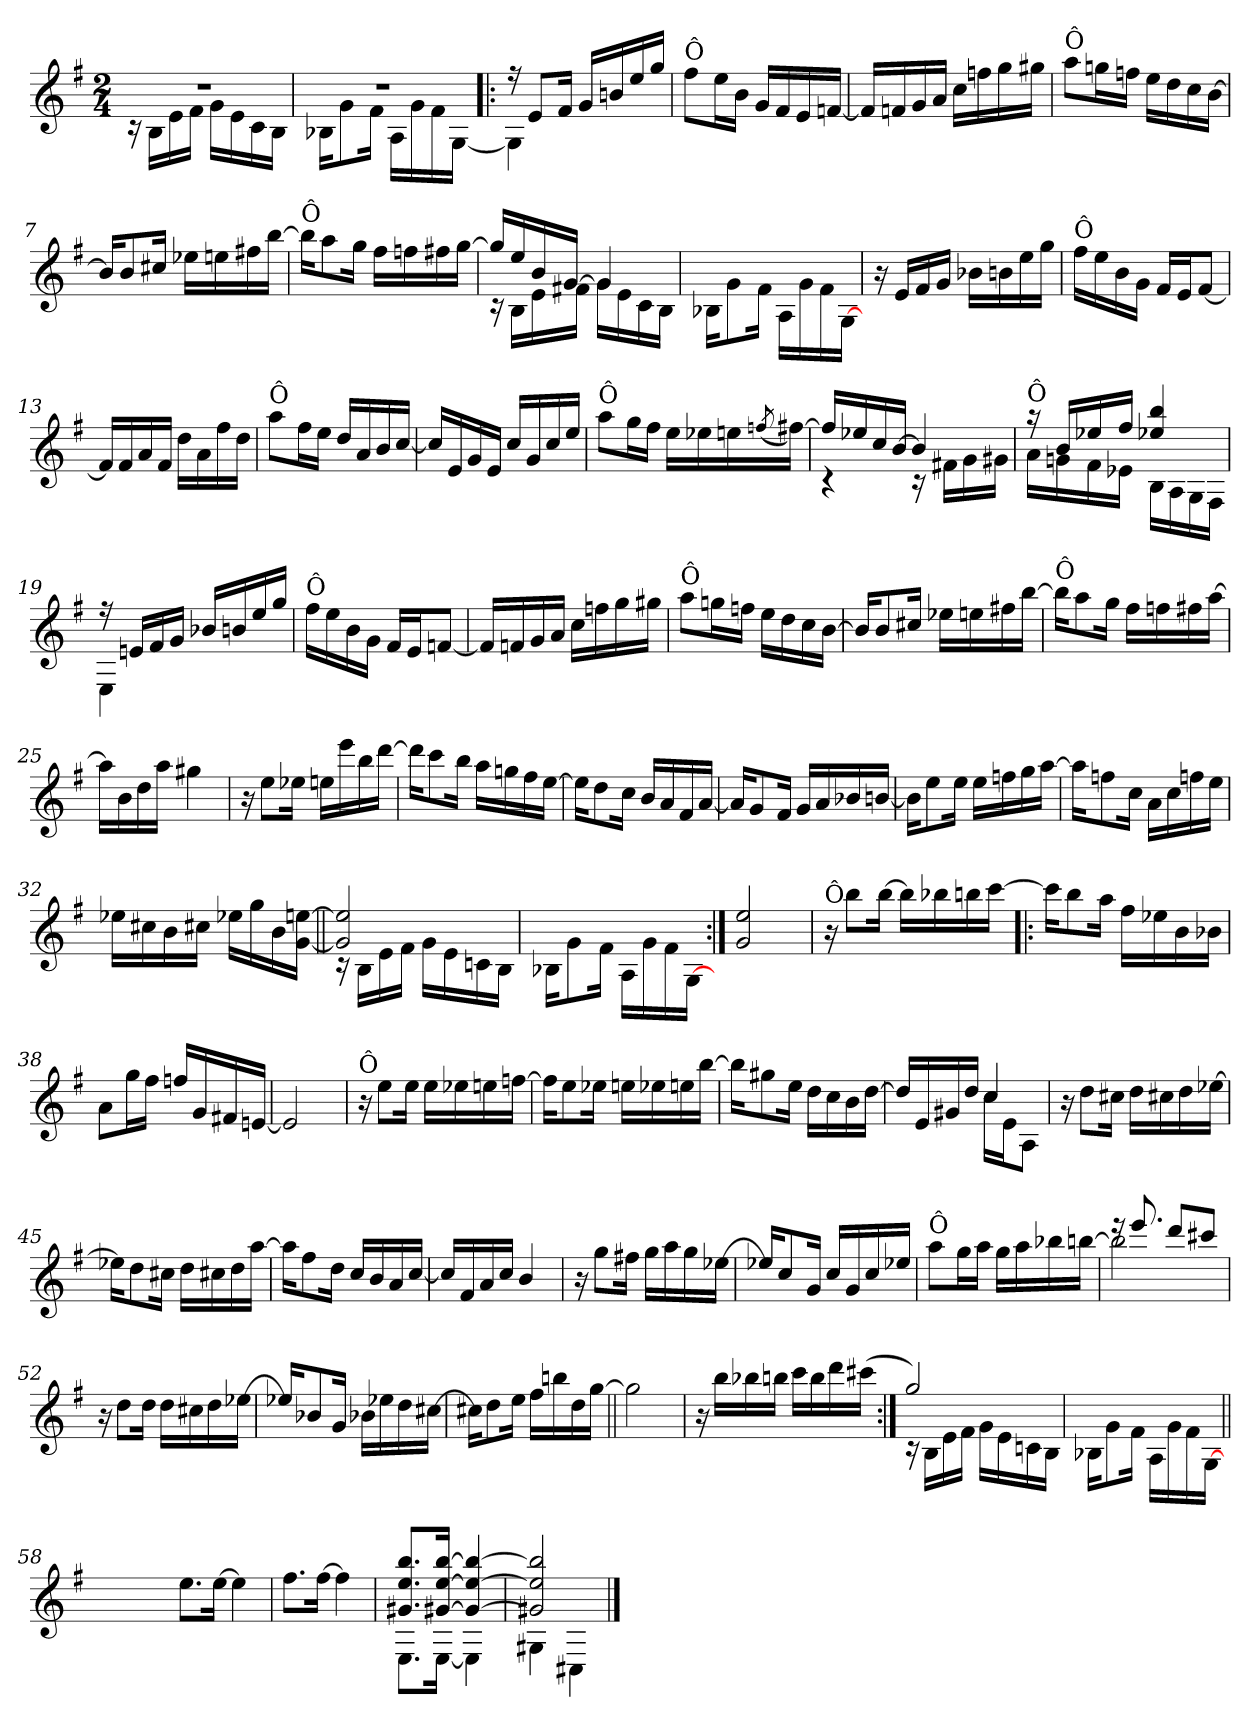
**kern
*part1
*staff1
*clefG2
*k[f#]
*G:
*M2/4
=1
*^
2r	16rc
.	16B!\LL
.	16e!\
.	16f#!\JJ
.	16g!\LL
.	16e!\
.	16c!\
.	16B!\JJ
=2	=2
2r	16B-X!\KL
.	8g!\
.	16f#!\Jk
.	16A!\LL
.	16g!\
.	16f#!\
.	[<16G!\JJ
=3!|:	=3!|:
16r	4G!\]
8e/L	.
16f#/Jk	.
16g/LL	4ryy
16bn/	.
16ee/	.
16gg/JJ	.
*v	*v
=4
!LO:TX:a:t=Ô
8ff#\L
16ee\L
16b\JJ
16g/LL
16f#/
16e/
[16fn/JJ
!!LO:LB:g=z
=5
16fn/LL]
16f/
16g/
16a/JJ
16cc\LL
16ffn\
16gg\
16gg#X\JJ
=6
!LO:TX:a:t=Ô
8aa\L
16ggn\L
16ffn\JJ
16ee\LL
16dd\
16cc\
[16b\JJ
=7
16b/KL]
8b/
16cc#X/Jk
16ee-X\LL
16een\
16ff#X\
[16bb\JJ
=8
!LO:TX:a:t=Ô
16bb\KL]
8aa\
16gg\Jk
16ff#\LL
16ffn\
16ff#X\
[16gg\JJ
!!LO:LB:g=z
=9
*^
16gg/LL]	16rc
16ee/	16B!\LL
16b/	16e!\
[>16g/JJ	16f#X!\JJ
4g/]	16g!\LL
.	16e!\
.	16c!\
.	16B!\JJ
=10	=10
4raayy	16B-X!\KL
.	8g!\
.	16f#!\Jk
4raayy	16A!\LL
.	16g!\
.	16f#!\
.	[<16G!\JJ
*v	*v
=11
16r
16e/LL
16f#/
16g/JJ
16b-X\LL
16bn\
16ee\
16gg\JJ
=12
!LO:TX:a:t=Ô
16ff#\LL
16ee\
16b\
16g\JJ
16f#/LL
16e/J
[8f#/J
!!LO:LB:g=z
=13
16f#/LL]
16f#/
16a/
16f#/JJ
16dd\LL
16a\
16ff#\
16dd\JJ
=14
!LO:TX:a:t=Ô
8aa\L
16ff#\L
16ee\JJ
16dd/LL
16a/
16b/
[16cc/JJ
=15
16cc/LL]
16e/
16g/
16e/JJ
16cc/LL
16g/
16cc/
16ee/JJ
=16
!LO:TX:a:t=Ô
8aa\L
16gg\L
16ff#\JJ
16ee\LL
16ee-X\
16een\
(<8qffn/
[16ff#X\JJ)
!!LO:LB:g=z
=17
*^
16ff#/LL]	4rc
16ee-X/	.
16cc/	.
[>16b/JJ	.
4b/]	16rc
.	16f#X!\LL
.	16g!\
.	16g#X!\JJ
=18	=18
!LO:TX:a:t=Ô	!
16raa	16a!\LL
16b/LL	16gn!\
16ee-X/	16f#!\
16ff#/JJ	16e-X!\JJ
4ee-X/ 4bb/	16B!\LL
.	16A!\
.	16G!\
.	16F#!\JJ
=19	=19
16r	4E!\
16en/LL	.
16f#/	.
16g/JJ	.
16b-X/LL	4ryy
16bn/	.
16ee/	.
16gg/JJ	.
*v	*v
=20
!LO:TX:a:t=Ô
16ff#\LL
16ee\
16b\
16g\JJ
16f#/LL
16e/J
[8fn/J
!!LO:LB:g=z
=21
16fn/LL]
16f/
16g/
16a/JJ
16cc\LL
16ffn\
16gg\
16gg#X\JJ
=22
!LO:TX:a:t=Ô
8aa\L
16ggn\L
16ffn\JJ
16ee\LL
16dd\
16cc\
[16b\JJ
=23
16b/KL]
8b/
16cc#X/Jk
16ee-X\LL
16een\
16ff#X\
[16bb\JJ
=24
!LO:TX:a:t=Ô
16bb\KL]
8aa\
16gg\Jk
16ff#\LL
16ffn\
16ff#X\
[16aa\JJ
!!LO:LB:g=z
=25
16aa\LL]
16b\
16dd\
16aa\JJ
4gg#X\
=26
16r
8ee\L
16ee-X\Jk
16een\LL
16eee\
16bb\
[16ddd\JJ
=27
16ddd\KL]
8ccc\
16bb\Jk
16aa\LL
16ggn\
16ff#\
[16ee\JJ
=28
16ee\KL]
8dd\
16cc\Jk
16b/LL
16a/
16f#/
[16a/JJ
!!LO:LB:g=z
=29
16a/KL]
8g/
16f#/Jk
16g/LL
16a/
16b-X/
[16bn/JJ
=30
16bn\KL]
8ee\
16ee\Jk
16ee\LL
16ffn\
16gg\
[16aa\JJ
=31
16aa\KL]
8ffn\
16cc\Jk
16a\LL
16cc\
16ffn\
16ee\JJ
=32
16ee-X\LL
16cc#X\
16b\
16cc#X\JJ
16ee-X\LL
16gg\
16b\
[16g\ [16een\JJ
!!LO:LB:g=z
=33||
*^
2g/] 2ee/]	16rc
.	16B!\LL
.	16e!\
.	16f#!\JJ
.	16g!\LL
.	16e!\
.	16cn!\
.	16B!\JJ
=34	=34
4raayy	16B-X!\KL
.	8g!\
.	16f#!\Jk
4raayy	16A!\LL
.	16g!\
.	16f#!\
.	[<16G!\JJ
*v	*v
=35:|!
2g/ 2ee/
=36
!LO:TX:a:t=Ô
16r
8bb\L
[16bb\Jk
16bb\LL]
16bb-X\
16bbn\
[16ccc\JJ
!!LO:PB:g=z
=37!|:
16ccc\KL]
8bb\
16aa\Jk
16ff#\LL
16ee-X\
16b\
16b-X\JJ
=38
8a\L
16gg\L
16ff#\JJ
16ffn/LL
16g/
16f#X/
[16en/JJ
=39
2e/]
=40
!LO:TX:a:t=Ô
16r
8ee\L
16ee\Jk
16ee\LL
16ee-X\
16een\
[16ffn\JJ
!!LO:LB:g=z
=41
16ffn\KL]
8ee\
16ee-X\Jk
16een\LL
16ee-X\
16een\
[16bb\JJ
=42
16bb\KL]
8gg#X\
16ee\Jk
16dd\LL
16cc\
16b\
[16dd\JJ
=43
*^
16dd/LL]	4ryy
16e/	.
16g#X/	.
16dd/JJ	.
4cc/	16cc\LL
.	16e\J
.	8A\J
*v	*v
=44
16r
8dd\L
16cc#X\Jk
16dd\LL
16cc#X\
16dd\
[16ee-X\JJ
!!LO:LB:g=z
=45
16ee-X\KL]
8dd\
16cc#X\Jk
16dd\LL
16cc#X\
16dd\
[16aa\JJ
=46
16aa\KL]
8ff#\
16dd\Jk
16cc/LL
16b/
16a/
[16cc/JJ
=47
16cc/LL]
16f#/
16a/
16cc/JJ
4b/
=48
16r
8gg\L
16ff#X\Jk
16gg\LL
16aa\
16gg\
[16ee-X\JJ
!!LO:LB:g=z
=49
16ee-X/KL]
8cc/
16g/Jk
16cc/LL
16g/
16cc/
16ee-X/JJ
=50
!LO:TX:a:t=Ô
8aa\L
16gg\L
16aa\JJ
16gg\LL
16aa\
16bb-X\
[16bbn\JJ
=51
*^
2bb\]	16reee
.	8.eee!/
.	8ddd!/L
.	8ccc#X!/J
*v	*v
=52
16r
8dd\L
16dd\Jk
16dd\LL
16cc#X\
16dd\
[16ee-X\JJ
!!LO:LB:g=z
=53
16ee-X/KL]
8b-X/
16g/Jk
16b-X\LL
16ee-X\
16dd\
[16cc#X\JJ
=54
16cc#X\KL]
8dd\
16ee\Jk
16ff#\LL
16bbn\
16dd\
[16gg\JJ
=55||
2gg\]
=56
16r
16bb\LL
16bb-X\
16bbn\JJ
16ccc\LL
16bb\
16ddd\
(>16ccc#X\JJ
!!LO:LB:g=z
=57:|!
*^
2gg/)	16rc
.	16B!\LL
.	16e!\
.	16f#!\JJ
.	16g!\LL
.	16e!\
.	16cn!\
.	16B!\JJ
=58	=58
4raayy	16B-X\KL
.	8g\
.	16f#\Jk
4raayy	16A\LL
.	16g\
.	16f#\
.	[<16G\JJ
*v	*v
=58X581||
2ryy
!!LO:LB:g=z
=59-
8.ee\L
[16ee\Jk
4ee\]
=60
8.ff#\L
[16ff#\Jk
4ff#\]
=61
*^
8.g#X/ 8.ee/ 8.bb/L	8.E!\L
[>16g#X/ [>16ee/ [>16bb/Jk	[<16E!\Jk
4g#/_ 4ee/_ 4bb/_	4E!\]
=62	=62
2g#X/] 2ee/] 2bb/]	4G#X!\
.	4C#X!\
*v	*v
==
*-
